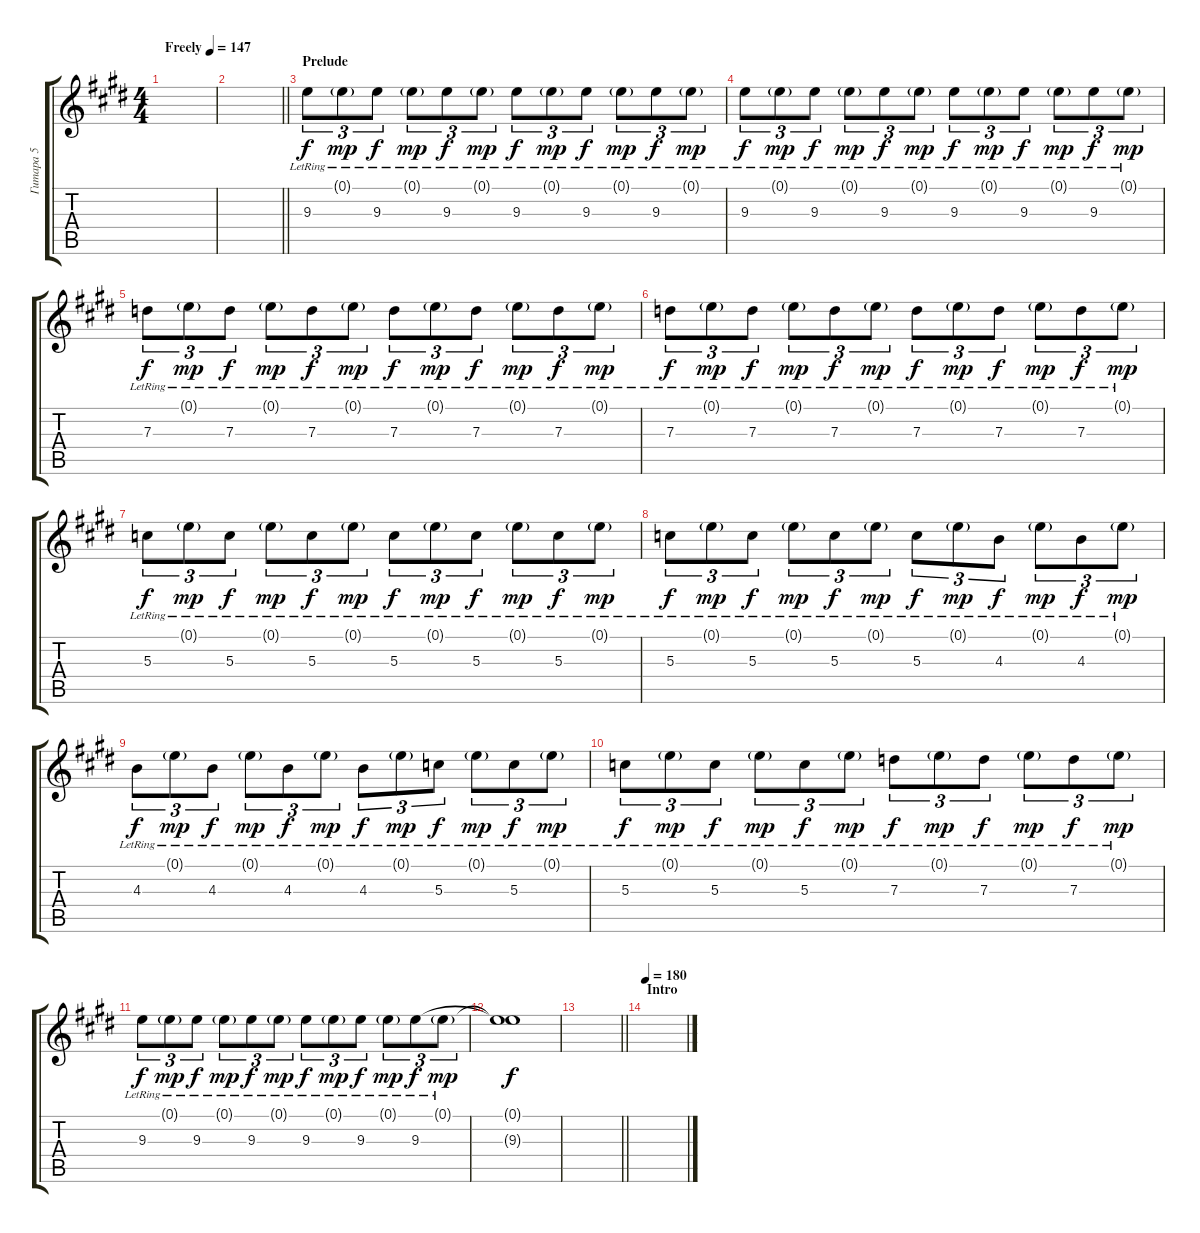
\track ("Гитара 5" "Гитара 5") {instrument acousticguitarsteel}
\staff {score tabs}
\tuning (E4 B3 G3 D3 A2 E2) {hide}
\ts (4 4)
\tempo (147 "Freely")
\clef g2
\ks c#minor
|
\barLineRight lightlight
|
\section ("" "Prelude")
9.3{lr}.8{tu (3 2)} 0.1{g lr}.8{tu (3 2) dy mp} 9.3{lr}.8{tu (3 2) dy f} 0.1{g lr}.8{tu (3 2) dy mp} 9.3{lr}.8{tu (3 2) dy f} 0.1{g lr}.8{tu (3 2) dy mp} 9.3{lr}.8{tu (3 2) dy f} 0.1{g lr}.8{tu (3 2) dy mp} 9.3{lr}.8{tu (3 2) dy f} 0.1{g lr}.8{tu (3 2) dy mp} 9.3{lr}.8{tu (3 2) dy f} 0.1{g lr}.8{tu (3 2) dy mp} |
9.3{lr}.8{tu (3 2) dy f} 0.1{g lr}.8{tu (3 2) dy mp} 9.3{lr}.8{tu (3 2) dy f} 0.1{g lr}.8{tu (3 2) dy mp} 9.3{lr}.8{tu (3 2) dy f} 0.1{g lr}.8{tu (3 2) dy mp volume 2} 9.3{lr}.8{tu (3 2) dy f} 0.1{g lr}.8{tu (3 2) dy mp} 9.3{lr}.8{tu (3 2) dy f} 0.1{g lr}.8{tu (3 2) dy mp} 9.3{lr}.8{tu (3 2) dy f} 0.1{g lr}.8{tu (3 2) dy mp} |
7.3{lr}.8{tu (3 2) dy f volume 8} 0.1{g lr}.8{tu (3 2) dy mp} 7.3{lr}.8{tu (3 2) dy f} 0.1{g lr}.8{tu (3 2) dy mp} 7.3{lr}.8{tu (3 2) dy f} 0.1{g lr}.8{tu (3 2) dy mp} 7.3{lr}.8{tu (3 2) dy f} 0.1{g lr}.8{tu (3 2) dy mp} 7.3{lr}.8{tu (3 2) dy f} 0.1{g lr}.8{tu (3 2) dy mp} 7.3{lr}.8{tu (3 2) dy f} 0.1{g lr}.8{tu (3 2) dy mp} |
7.3{lr}.8{tu (3 2) dy f} 0.1{g lr}.8{tu (3 2) dy mp} 7.3{lr}.8{tu (3 2) dy f} 0.1{g lr}.8{tu (3 2) dy mp} 7.3{lr}.8{tu (3 2) dy f} 0.1{g lr}.8{tu (3 2) dy mp volume 2} 7.3{lr}.8{tu (3 2) dy f} 0.1{g lr}.8{tu (3 2) dy mp} 7.3{lr}.8{tu (3 2) dy f} 0.1{g lr}.8{tu (3 2) dy mp} 7.3{lr}.8{tu (3 2) dy f} 0.1{g lr}.8{tu (3 2) dy mp} |
5.3{lr}.8{tu (3 2) dy f volume 8} 0.1{g lr}.8{tu (3 2) dy mp} 5.3{lr}.8{tu (3 2) dy f} 0.1{g lr}.8{tu (3 2) dy mp} 5.3{lr}.8{tu (3 2) dy f} 0.1{g lr}.8{tu (3 2) dy mp} 5.3{lr}.8{tu (3 2) dy f} 0.1{g lr}.8{tu (3 2) dy mp} 5.3{lr}.8{tu (3 2) dy f} 0.1{g lr}.8{tu (3 2) dy mp} 5.3{lr}.8{tu (3 2) dy f} 0.1{g lr}.8{tu (3 2) dy mp} |
5.3{lr}.8{tu (3 2) dy f} 0.1{g lr}.8{tu (3 2) dy mp} 5.3{lr}.8{tu (3 2) dy f} 0.1{g lr}.8{tu (3 2) dy mp} 5.3{lr}.8{tu (3 2) dy f} 0.1{g lr}.8{tu (3 2) dy mp} 5.3{lr}.8{tu (3 2) dy f} 0.1{g lr}.8{tu (3 2) dy mp} 4.3{lr}.8{tu (3 2) dy f} 0.1{g lr}.8{tu (3 2) dy mp} 4.3{lr}.8{tu (3 2) dy f} 0.1{g lr}.8{tu (3 2) dy mp} |
4.3{lr}.8{tu (3 2) dy f} 0.1{g lr}.8{tu (3 2) dy mp} 4.3{lr}.8{tu (3 2) dy f} 0.1{g lr}.8{tu (3 2) dy mp} 4.3{lr}.8{tu (3 2) dy f} 0.1{g lr}.8{tu (3 2) dy mp} 4.3{lr}.8{tu (3 2) dy f} 0.1{g lr}.8{tu (3 2) dy mp} 5.3{lr}.8{tu (3 2) dy f} 0.1{g lr}.8{tu (3 2) dy mp} 5.3{lr}.8{tu (3 2) dy f} 0.1{g lr}.8{tu (3 2) dy mp} |
5.3{lr}.8{tu (3 2) dy f} 0.1{g lr}.8{tu (3 2) dy mp} 5.3{lr}.8{tu (3 2) dy f} 0.1{g lr}.8{tu (3 2) dy mp} 5.3{lr}.8{tu (3 2) dy f} 0.1{g lr}.8{tu (3 2) dy mp} 7.3{lr}.8{tu (3 2) dy f} 0.1{g lr}.8{tu (3 2) dy mp} 7.3{lr}.8{tu (3 2) dy f} 0.1{g lr}.8{tu (3 2) dy mp} 7.3{lr}.8{tu (3 2) dy f} 0.1{g lr}.8{tu (3 2) dy mp} |
9.3{lr}.8{tu (3 2) dy f} 0.1{g lr}.8{tu (3 2) dy mp} 9.3{lr}.8{tu (3 2) dy f} 0.1{g lr}.8{tu (3 2) dy mp} 9.3{lr}.8{tu (3 2) dy f} 0.1{g lr}.8{tu (3 2) dy mp} 9.3{lr}.8{tu (3 2) dy f} 0.1{g lr}.8{tu (3 2) dy mp} 9.3{lr}.8{tu (3 2) dy f} 0.1{g lr}.8{tu (3 2) dy mp} 9.3{lr}.8{tu (3 2) dy f} 0.1{g lr}.8{tu (3 2) dy mp} |
(0.1{t} 9.3{t}).1{dy f} |
\barLineRight lightlight
|
\section ("" "Intro")
\tempo 180
